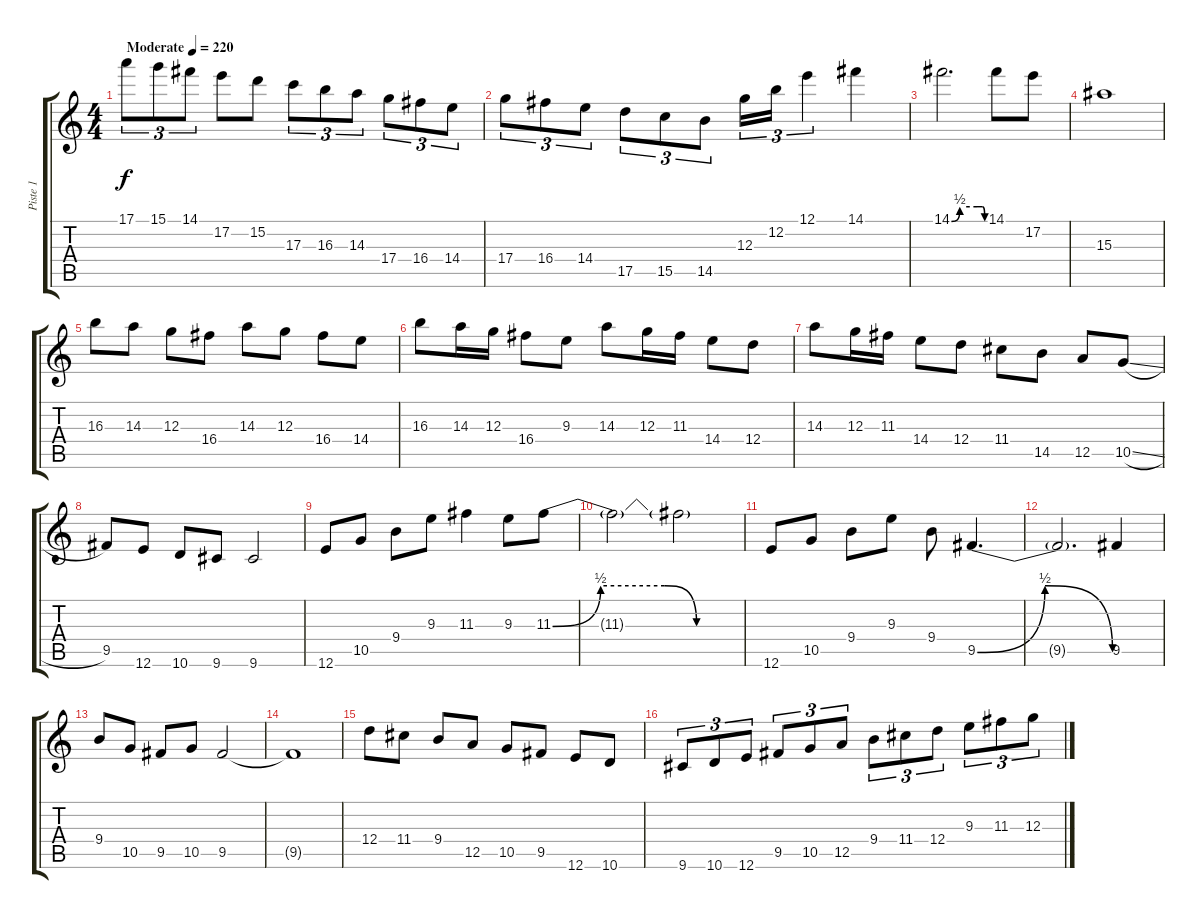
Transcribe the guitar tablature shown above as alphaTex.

\track ("Piste 1" "Piste 1") {instrument distortionguitar}
\staff {score tabs}
\tuning (E4 B3 G3 D3 A2 E2) {hide}
\ts (4 4)
\tempo (220 "Moderate")
\clef g2
\ks c
17.1.8{tu (3 2) dy f instrument distortionguitar} 15.1.8{tu (3 2)} 14.1.8{tu (3 2)} 17.2.8 15.2.8 17.3.8{tu (3 2)} 16.3.8{tu (3 2)} 14.3.8{tu (3 2)} 17.4.8{tu (3 2)} 16.4.8{tu (3 2)} 14.4.8{tu (3 2)} |
17.4.8{tu (3 2)} 16.4.8{tu (3 2)} 14.4.8{tu (3 2)} 17.5.8{tu (3 2)} 15.5.8{tu (3 2)} 14.5.8{tu (3 2)} 12.3.16{tu (3 2)} 12.2.16{tu (3 2)} 12.1.4{tu (3 2)} 14.1.4 |
14.1{be (custom 0 0 15 2 46 2 56 2 60 0)}.2{d} 14.1.8 17.2.8 |
15.3.1 |
16.3.8 14.3.8 12.3.8 16.4.8 14.3.8 12.3.8 16.4.8 14.4.8 |
16.3.8 14.3.16 12.3.16 16.4.8 9.3.8 14.3.8 12.3.16 11.3.16 14.4.8 12.4.8 |
14.3.8 12.3.16 11.3.16 14.4.8 12.4.8 11.4.8 14.5.8 12.5.8 10.5{sl}.8 |
9.5.8 12.6.8 10.6.8 9.6.8 9.6.2 |
12.6.8 10.5.8 9.4.8 9.3.8 11.3.4 9.3.8 11.3{be (custom 0 0 15 2 35 2 45 0 60 0)}.8 |
11.3{t}.2 11.3{t}.2 |
12.6.8 10.5.8 9.4.8 9.3.8 9.4.8 9.5{be (bendrelease 0 0 30 2 50 2 60 0)}.4{d} |
9.5{t}.2{d} 9.5.4 |
9.4.8 10.5.8 9.5.8 10.5.8 9.5.2 |
9.5{t}.1 |
12.4.8 11.4.8 9.4.8 12.5.8 10.5.8 9.5.8 12.6.8 10.6.8 |
9.6.8{tu (3 2)} 10.6.8{tu (3 2)} 12.6.8{tu (3 2)} 9.5.8{tu (3 2)} 10.5.8{tu (3 2)} 12.5.8{tu (3 2)} 9.4.8{tu (3 2)} 11.4.8{tu (3 2)} 12.4.8{tu (3 2)} 9.3.8{tu (3 2)} 11.3.8{tu (3 2)} 12.3.8{tu (3 2)}
